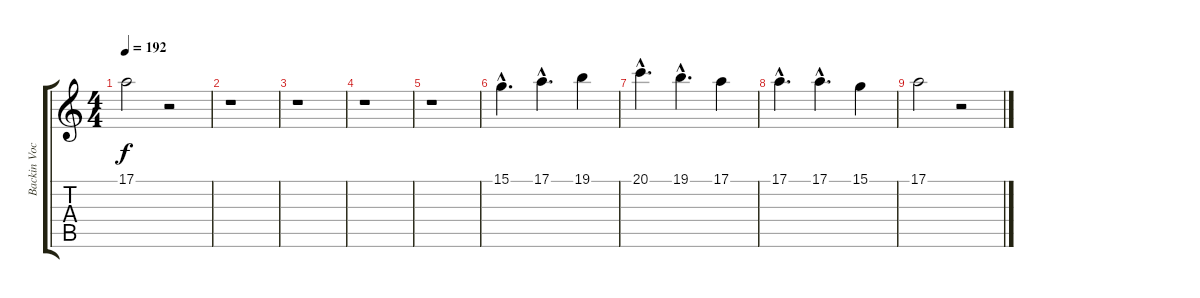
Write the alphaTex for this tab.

\track ("Backin Vocals" "Backin Voc") {instrument flute}
\staff {score tabs}
\tuning (E4 B3 G3 D3 A2 E2) {hide}
\ts (4 4)
\tempo 192
\clef g2
\ks c
17.1.2{dy f volume 9} r.2 |
r.1 |
r.1 |
r.1 |
r.1 |
15.1{hac}.4{d volume 4} 17.1{hac}.4{d volume 4} 19.1.4{volume 3} |
20.1{hac}.4{d volume 3} 19.1{hac}.4{d volume 2} 17.1.4{volume 2} |
17.1{hac}.4{d volume 2} 17.1{hac}.4{d volume 2} 15.1.4{volume 1} |
17.1.2{volume 1} r.2
